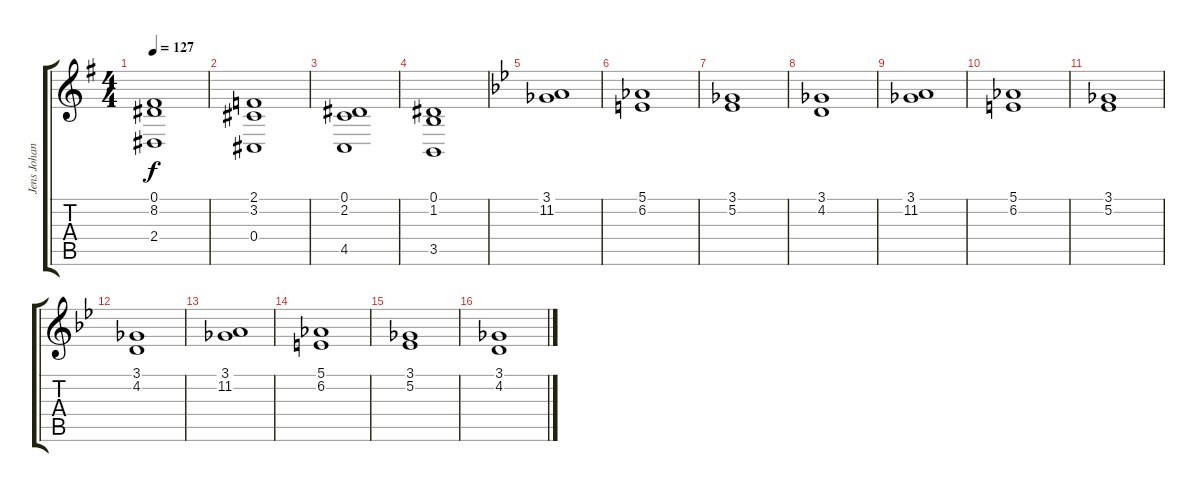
\track ("Jens Johansson I" "Jens Johan") {instrument choiraahs}
\staff {score tabs}
\tuning (Eb4 Bb3 Gb3 Db3 Ab2 Eb2) {hide}
\ts (4 4)
\tempo 127
\clef g2
\ks g
(0.1 8.2 2.4).1{dy f volume 13 instrument choiraahs} |
(2.1 3.2 0.4).1 |
(0.1 2.2 4.5).1 |
(0.1 1.2 3.5).1 |
\ks bb
(3.1 11.2).1 |
(5.1 6.2).1 |
(3.1 5.2).1 |
(3.1 4.2).1 |
(3.1 11.2).1 |
(5.1 6.2).1 |
(3.1 5.2).1 |
(3.1 4.2).1 |
(3.1 11.2).1 |
(5.1 6.2).1 |
(3.1 5.2).1 |
(3.1 4.2).1
